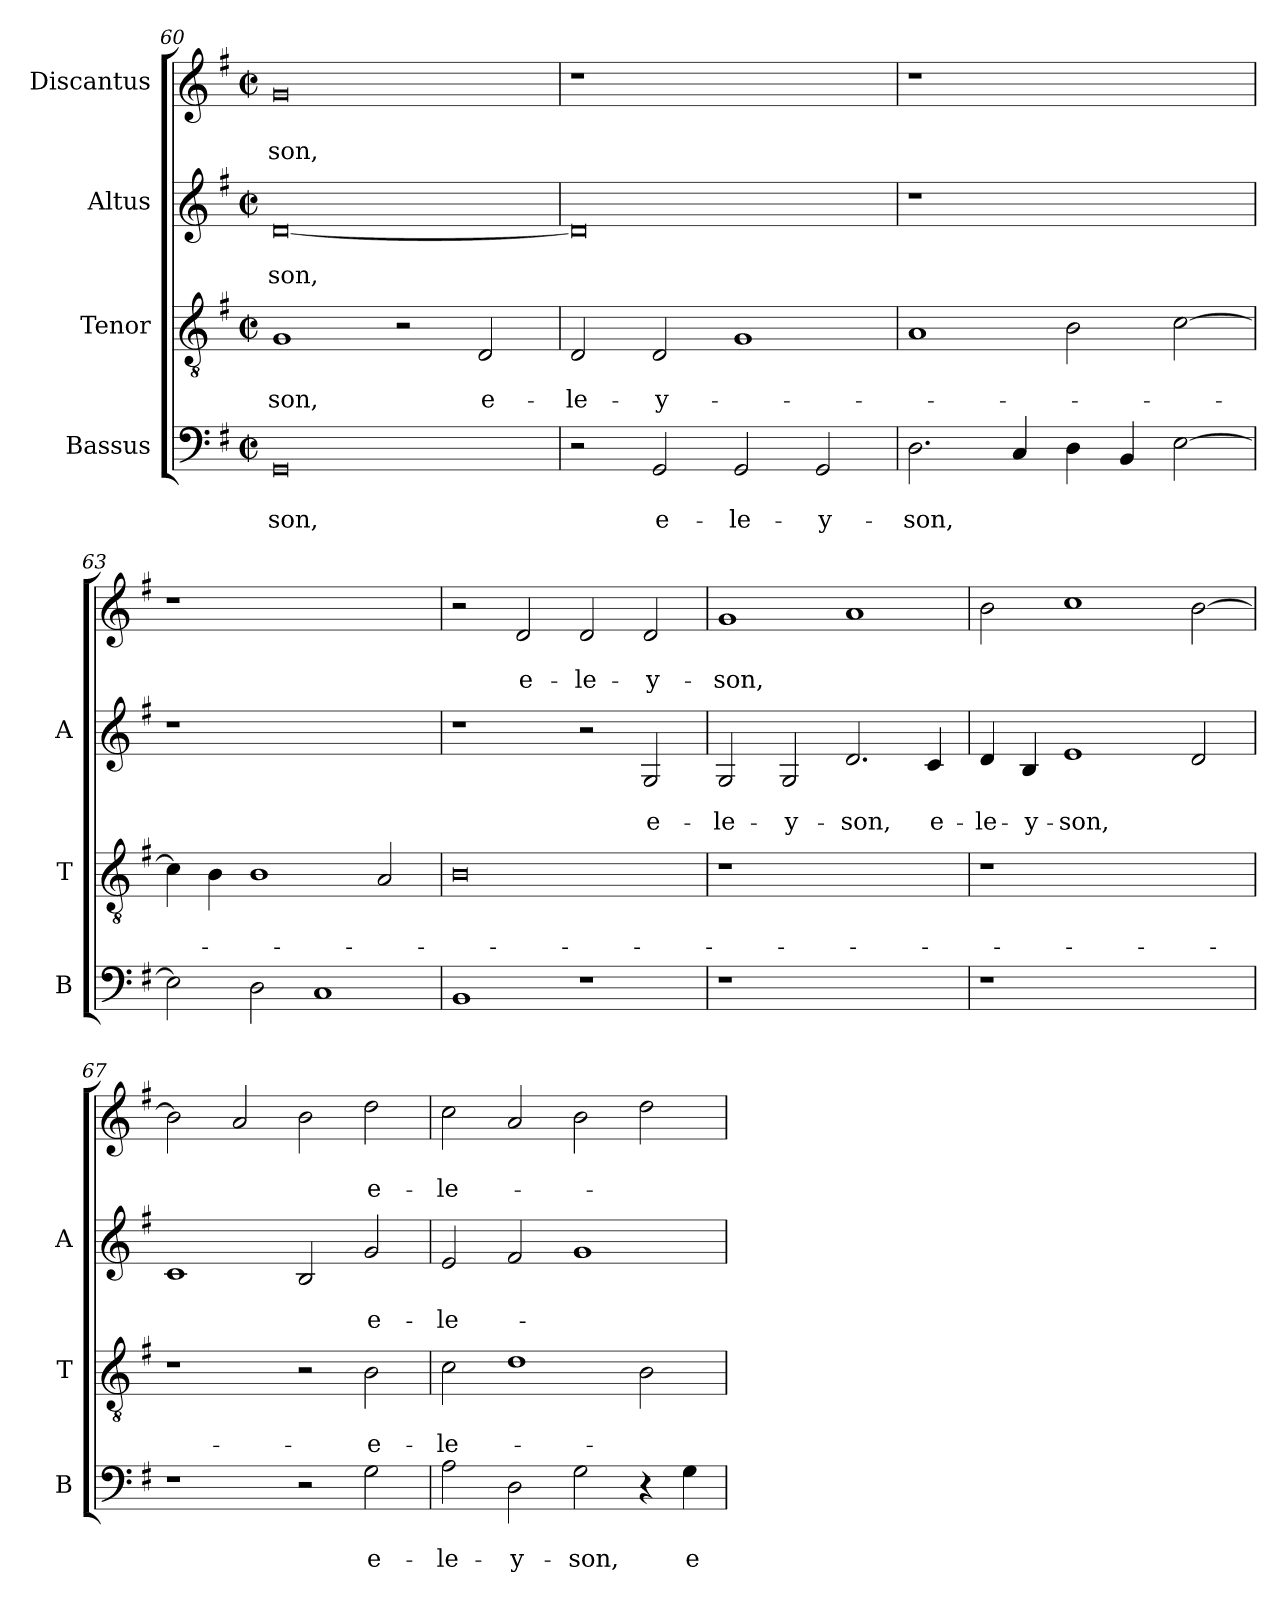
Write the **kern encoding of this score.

**kern	**text	**text	**kern	**text	**text	**kern	**text	**text	**kern	**text	**text
*part4	*part4	*part4	*part3	*part3	*part3	*part2	*part2	*part2	*part1	*part1	*part1
*staff4	*staff4	*staff4	*staff3	*staff3	*staff3	*staff2	*staff2	*staff2	*staff1	*staff1	*staff1
*I"Bassus	*	*	*I"Tenor	*	*	*I"Altus	*	*	*I"Discantus	*	*
*I'B	*	*	*I'T	*	*	*I'A	*	*	*	*	*
*clefF4	*	*	*clefGv2	*	*	*clefG2	*	*	*clefG2	*	*
*k[f#]	*	*	*k[f#]	*	*	*k[f#]	*	*	*k[f#]	*	*
*G:	*	*	*G:	*	*	*G:	*	*	*G:	*	*
*M2/2	*	*	*M2/2	*	*	*M2/2	*	*	*M2/2	*	*
*met(c|)	*	*	*met(c|)	*	*	*met(c|)	*	*	*met(c|)	*	*
=60	=60	=60	=60	=60	=60	=60	=60	=60	=60	=60	=60
!	!	!LO:LY:b	!	!	!LO:LY:b	!	!	!LO:LY:b	!	!	!LO:LY:b
0GG	.	-son,	1G	.	-son,	[0d	.	-son,	0g	.	-son,
.	.	.	2r	.	.	.	.	.	.	.	.
!	!	!	!	!	!LO:LY:b	!	!	!	!	!	!
.	.	.	2D/	.	e-	.	.	.	.	.	.
=61	=61	=61	=61	=61	=61	=61	=61	=61	=61	=61	=61
!	!	!	!	!	!LO:LY:b	!	!	!	!	!	!
2r	.	.	2D/	.	-le-	0d]	.	.	1r	.	.
!	!	!LO:LY:b	!	!	!LO:LY:b	!	!	!	!	!	!
2GG/	.	e-	2D/	.	-y-	.	.	.	.	.	.
!	!	!LO:LY:b	!	!	!	!	!	!	!	!	!
2GG/	.	-le-	1G	.	.	.	.	.	1ryy	.	.
!	!	!LO:LY:b	!	!	!	!	!	!	!	!	!
2GG/	.	-y-	.	.	.	.	.	.	.	.	.
=62	=62	=62	=62	=62	=62	=62	=62	=62	=62	=62	=62
!	!	!LO:LY:b	!	!	!	!	!	!	!	!	!
2.D\	.	-son,	1A	.	.	1r	.	.	1r	.	.
4C/	.	.	.	.	.	.	.	.	.	.	.
4D\	.	.	2B\	.	.	1ryy	.	.	1ryy	.	.
4BB/	.	.	.	.	.	.	.	.	.	.	.
[2E\	.	.	[2c\	.	.	.	.	.	.	.	.
=63	=63	=63	=63	=63	=63	=63	=63	=63	=63	=63	=63
2E\]	.	.	4c\]	.	.	1r	.	.	1r	.	.
.	.	.	4B\	.	.	.	.	.	.	.	.
2D\	.	.	1B	.	.	.	.	.	.	.	.
1C	.	.	.	.	.	1ryy	.	.	1ryy	.	.
.	.	.	2A/	.	.	.	.	.	.	.	.
=64	=64	=64	=64	=64	=64	=64	=64	=64	=64	=64	=64
1BB	.	.	0B	.	.	1r	.	.	2r	.	.
!	!	!	!	!	!	!	!	!	!	!	!LO:LY:b
.	.	.	.	.	.	.	.	.	2d/	.	e-
!	!	!	!	!	!	!	!	!	!	!	!LO:LY:b
1r	.	.	.	.	.	2r	.	.	2d/	.	-le-
!	!	!	!	!	!	!	!	!LO:LY:b	!	!	!LO:LY:b
.	.	.	.	.	.	2G/	.	e-	2d/	.	-y-
=65	=65	=65	=65	=65	=65	=65	=65	=65	=65	=65	=65
!	!	!	!	!	!	!	!	!LO:LY:b	!	!	!LO:LY:b
1r	.	.	1r	.	.	2G/	.	-le-	1g	.	-son,
!	!	!	!	!	!	!	!	!LO:LY:b	!	!	!
.	.	.	.	.	.	2G/	.	-y-	.	.	.
!	!	!	!	!	!	!	!	!LO:LY:b	!	!	!
1ryy	.	.	1ryy	.	.	2.d/	.	-son,	1a	.	.
!	!	!	!	!	!	!	!	!LO:LY:b	!	!	!
.	.	.	.	.	.	4c/	.	e-	.	.	.
!!LO:LB:g=z
=66	=66	=66	=66	=66	=66	=66	=66	=66	=66	=66	=66
!	!	!	!	!	!	!	!	!LO:LY:b	!	!	!
1r	.	.	1r	.	.	4d/	.	-le-	2b\	.	.
!	!	!	!	!	!	!	!	!LO:LY:b	!	!	!
.	.	.	.	.	.	4B/	.	-y-	.	.	.
!	!	!	!	!	!	!	!	!LO:LY:b	!	!	!
.	.	.	.	.	.	1e	.	-son,	1cc	.	.
1ryy	.	.	1ryy	.	.	.	.	.	.	.	.
.	.	.	.	.	.	2d/	.	.	[2b\	.	.
=67	=67	=67	=67	=67	=67	=67	=67	=67	=67	=67	=67
1r	.	.	1r	.	.	1c	.	.	2b\]	.	.
.	.	.	.	.	.	.	.	.	2a/	.	.
2r	.	.	2r	.	.	2B/	.	.	2b\	.	.
!	!	!LO:LY:b	!	!	!LO:LY:b	!	!	!LO:LY:b	!	!	!LO:LY:b
2G\	.	e-	2B\	.	-e-	2g/	.	e-	2dd\	.	e-
=68	=68	=68	=68	=68	=68	=68	=68	=68	=68	=68	=68
!	!	!LO:LY:b	!	!	!LO:LY:b	!	!	!LO:LY:b	!	!	!LO:LY:b
2A\	.	-le-	2c\	.	-le-	2e/	.	-le-	2cc\	.	-le-
!	!	!LO:LY:b	!	!	!	!	!	!	!	!	!
2D\	.	-y-	1d	.	.	2f#/	.	.	2a/	.	.
!	!	!LO:LY:b	!	!	!	!	!	!	!	!	!
2G\	.	-son,	.	.	.	1g	.	.	2b\	.	.
4r	.	.	2B\	.	.	.	.	.	2dd\	.	.
!	!	!LO:LY:b	!	!	!	!	!	!	!	!	!
4G\	.	e-	.	.	.	.	.	.	.	.	.
=	=	=	=	=	=	=	=	=	=	=	=
*-	*-	*-	*-	*-	*-	*-	*-	*-	*-	*-	*-
